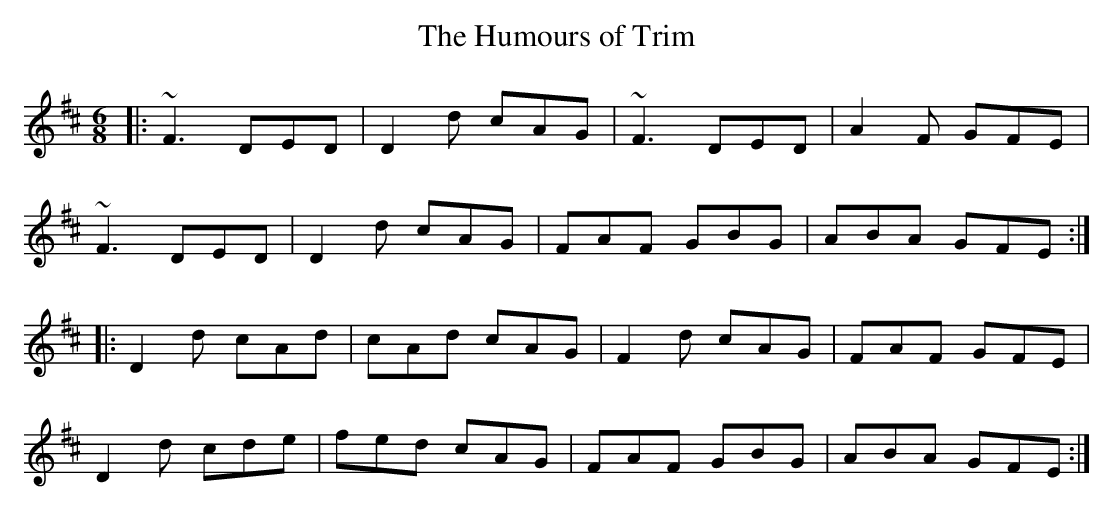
X:1
T:Humours of Trim, The
M:6/8
K:D
|: ~F3 DED|D2d cAG|~F3 DED|A2F GFE|
~F3 DED|D2d cAG|FAF GBG|ABA GFE:|
|:D2d cAd|cAd cAG|F2d cAG|FAF GFE|
D2d cde|fed cAG|FAF GBG|ABA GFE:|
